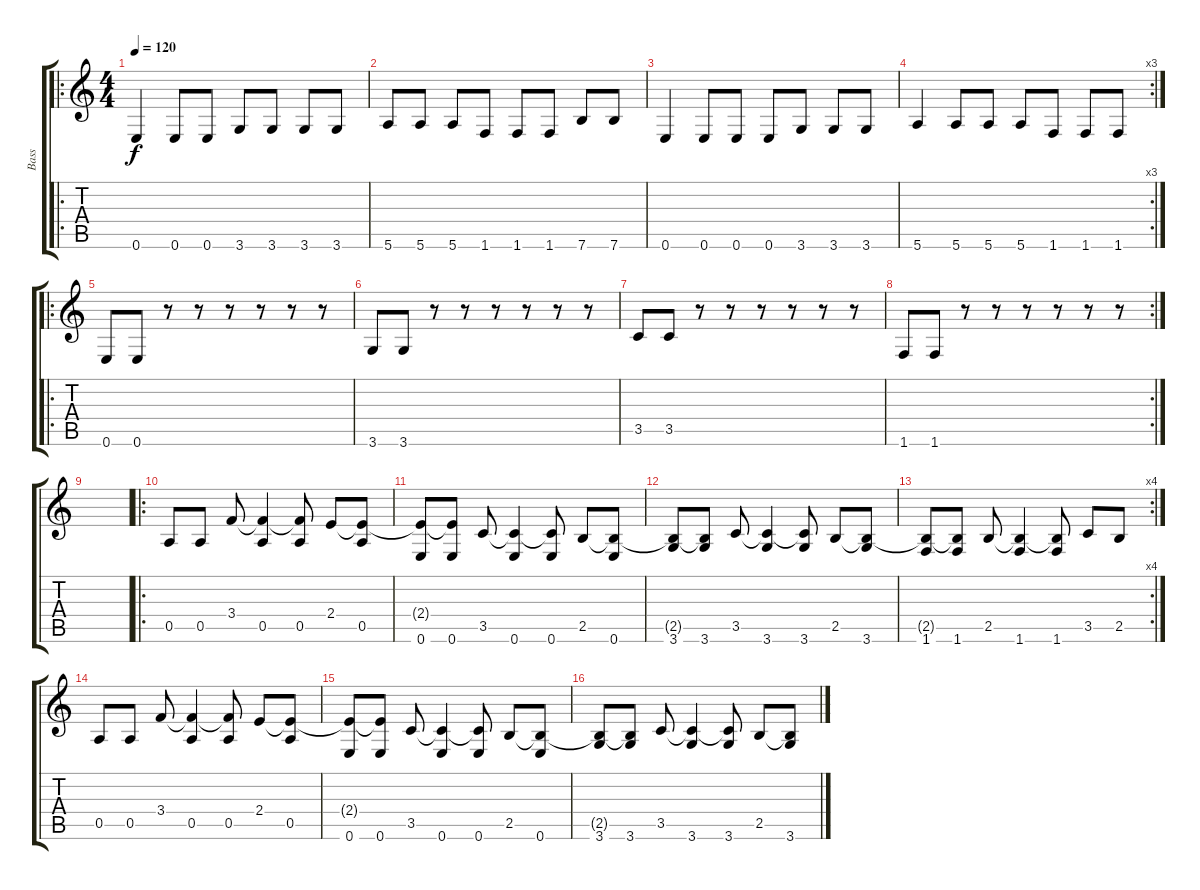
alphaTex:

\track ("Bass" "Bass") {instrument synthbass2}
\staff {score tabs}
\tuning (E4 B3 G3 D3 A2 E2) {hide}
\ro
\ts (4 4)
\tempo 120
\clef g2
\ks c
0.6.4{dy f} 0.6.8 0.6.8 3.6.8 3.6.8 3.6.8 3.6.8 |
5.6.8 5.6.8 5.6.8 1.6.8 1.6.8 1.6.8 7.6.8 7.6.8 |
0.6.4 0.6.8 0.6.8 0.6.8 3.6.8 3.6.8 3.6.8 |
\rc 3
5.6.4 5.6.8 5.6.8 5.6.8 1.6.8 1.6.8 1.6.8 |
\ro
0.6.8 0.6.8 r.8 r.8 r.8 r.8 r.8 r.8 |
3.6.8 3.6.8 r.8 r.8 r.8 r.8 r.8 r.8 |
3.5.8 3.5.8 r.8 r.8 r.8 r.8 r.8 r.8 |
\rc 2
1.6.8 1.6.8 r.8 r.8 r.8 r.8 r.8 r.8 |
|
\ro
0.5.8 0.5.8 3.4.8 (3.4{t} 0.5).4 (3.4{t} 0.5).8 2.4.8 (2.4{t} 0.5).8 |
(2.4{t} 0.6).8 (2.4{t} 0.6).8 3.5.8 (3.5{t} 0.6).4 (3.5{t} 0.6).8 2.5.8 (2.5{t} 0.6).8 |
(2.5{t} 3.6).8 (2.5{t} 3.6).8 3.5.8 (3.5{t} 3.6).4 (3.5{t} 3.6).8 2.5.8 (2.5{t} 3.6).8 |
\rc 4
(2.5{t} 1.6).8 (2.5{t} 1.6).8 2.5.8 (2.5{t} 1.6).4 (2.5{t} 1.6).8 3.5.8 2.5.8 |
0.5.8 0.5.8 3.4.8 (3.4{t} 0.5).4 (3.4{t} 0.5).8 2.4.8 (2.4{t} 0.5).8 |
(2.4{t} 0.6).8 (2.4{t} 0.6).8 3.5.8 (3.5{t} 0.6).4 (3.5{t} 0.6).8 2.5.8 (2.5{t} 0.6).8 |
(2.5{t} 3.6).8 (2.5{t} 3.6).8 3.5.8 (3.5{t} 3.6).4 (3.5{t} 3.6).8 2.5.8 (2.5{t} 3.6).8
